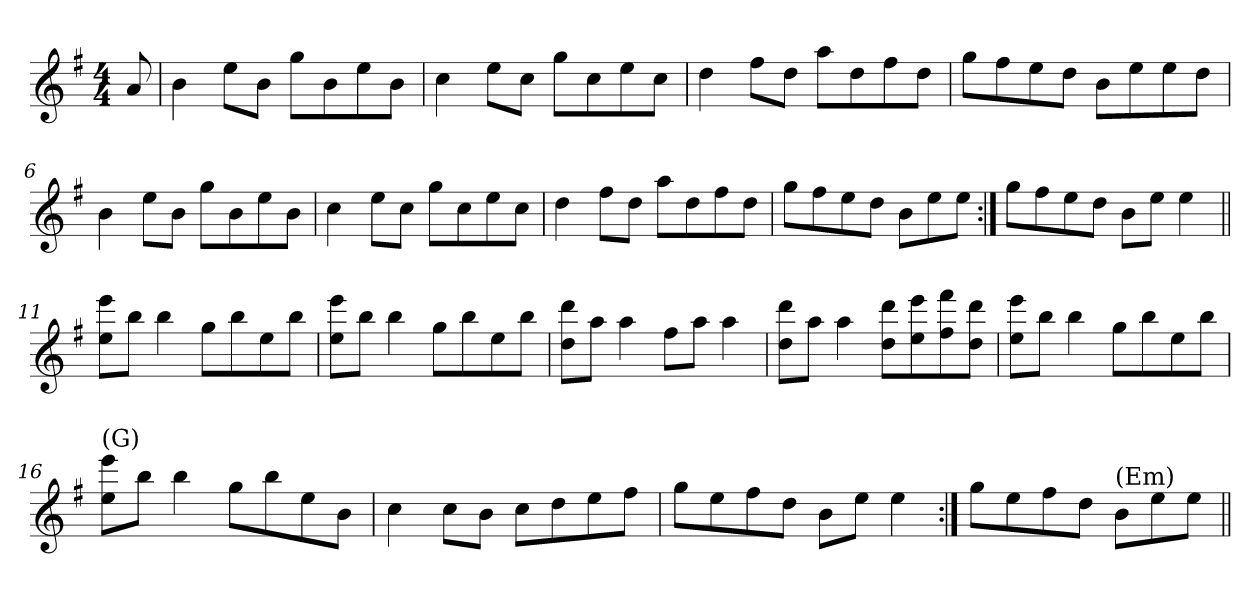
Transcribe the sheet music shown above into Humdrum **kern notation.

**kern
*part1
*staff1
*clefG2
*k[f#]
*e:
*M4/4
=1
8a/
=2
4b\
8ee\L
8b\J
8gg\L
8b\
8ee\
8b\J
=3
4cc\
8ee\L
8cc\J
8gg\L
8cc\
8ee\
8cc\J
=4
4dd\
8ff#\L
8dd\J
8aa\L
8dd\
8ff#\
8dd\J
=5
8gg\L
8ff#\
8ee\
8dd\J
8b\L
8ee\
8ee\
8dd\J
=6
4b\
8ee\L
8b\J
8gg\L
8b\
8ee\
8b\J
!!LO:LB:g=z
=7
4cc\
8ee\L
8cc\J
8gg\L
8cc\
8ee\
8cc\J
=8
4dd\
8ff#\L
8dd\J
8aa\L
8dd\
8ff#\
8dd\J
=9
8gg\L
8ff#\
8ee\
8dd\J
8b\L
8ee\
8ee\J
=10:|!
8gg\L
8ff#\
8ee\
8dd\J
8b\L
8ee\J
4ee\
=11||
8ee\ 8eee\L
8bb\J
4bb\
8gg\L
8bb\
8ee\
8bb\J
=12
8ee\ 8eee\L
8bb\J
4bb\
8gg\L
8bb\
8ee\
8bb\J
!!LO:LB:g=z
=13
8dd\ 8ddd\L
8aa\J
4aa\
8ff#\L
8aa\J
4aa\
=14
8dd\ 8ddd\L
8aa\J
4aa\
8dd\ 8ddd\L
8ee\ 8eee\
8ff#\ 8fff#\
8dd\ 8ddd\J
=15
8ee\ 8eee\L
8bb\J
4bb\
8gg\L
8bb\
8ee\
8bb\J
=16
!LO:TX:a:t=(G)
8ee\ 8eee\L
8bb\J
4bb\
8gg\L
8bb\
8ee\
8b\J
=17
4cc\
8cc\L
8b\J
8cc\L
8dd\
8ee\
8ff#\J
!!LO:LB:g=z
=18
8gg\L
8ee\
8ff#\
8dd\J
8b\L
8ee\J
4ee\
=19:|!
8gg\L
8ee\
8ff#\
8dd\J
!LO:TX:a:t=(Em)
8b\L
8ee\
8ee\J
=||
*-
